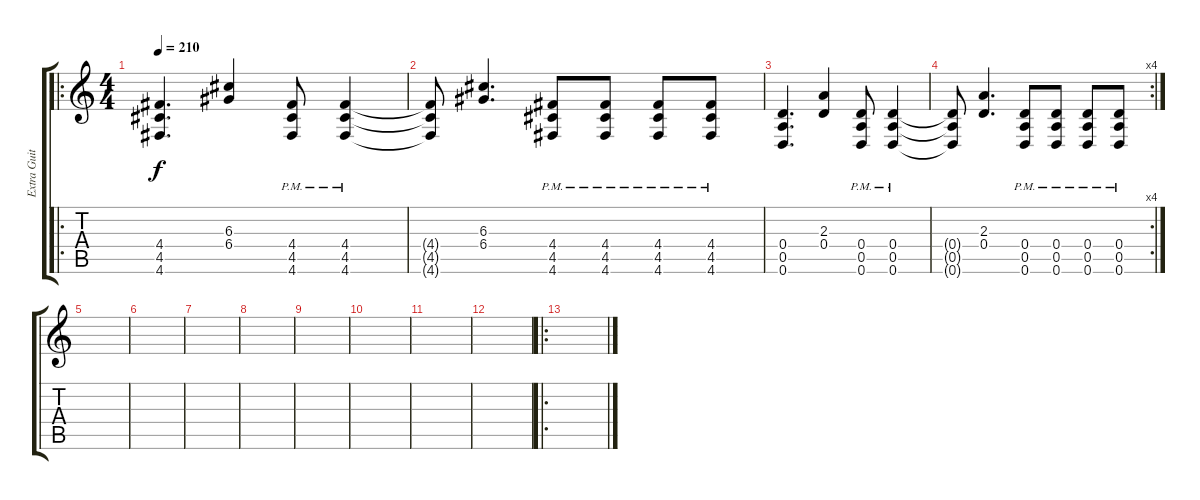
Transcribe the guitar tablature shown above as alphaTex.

\track ("Extra Guitar" "Extra Guit") {instrument distortionguitar}
\staff {score tabs}
\tuning (E4 B3 G3 D3 A2 D2) {hide}
\ro
\ts (4 4)
\tempo 210
\clef g2
\ks c
(4.4 4.5 4.6).4{d dy f} (6.3 6.4).4 (4.4{pm} 4.5{pm} 4.6{pm}).8 (4.4{pm} 4.5{pm} 4.6{pm}).4 |
(4.4{t} 4.5{t} 4.6{t}).8 (6.3 6.4).4{d} (4.4{pm} 4.5{pm} 4.6{pm}).8 (4.4{pm} 4.5{pm} 4.6{pm}).8 (4.4{pm} 4.5{pm} 4.6{pm}).8 (4.4{pm} 4.5{pm} 4.6{pm}).8 |
(0.4 0.5 0.6).4{d} (2.3 0.4).4 (0.4{pm} 0.5{pm} 0.6{pm}).8 (0.4{pm} 0.5{pm} 0.6{pm}).4 |
\rc 4
(0.4{t} 0.5{t} 0.6{t}).8 (2.3 0.4).4{d} (0.4{pm} 0.5{pm} 0.6{pm}).8 (0.4{pm} 0.5{pm} 0.6{pm}).8 (0.4{pm} 0.5{pm} 0.6{pm}).8 (0.4{pm} 0.5{pm} 0.6{pm}).8 |
|
|
|
|
|
|
|
|
\ro
